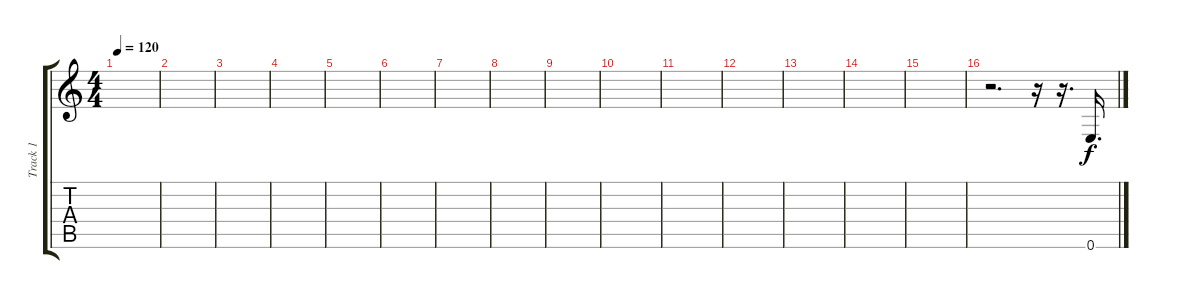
\track ("Track 1" "Track 1") {instrument distortionguitar}
\staff {score tabs}
\tuning (E4 B3 G3 D3 A2 E2) {hide}
\ts (4 4)
\tempo 120
\clef g2
\ks c
|
|
|
|
|
|
|
|
|
|
|
|
|
|
|
r.2{d} r.16 r.16{d} 0.6.16{d}
